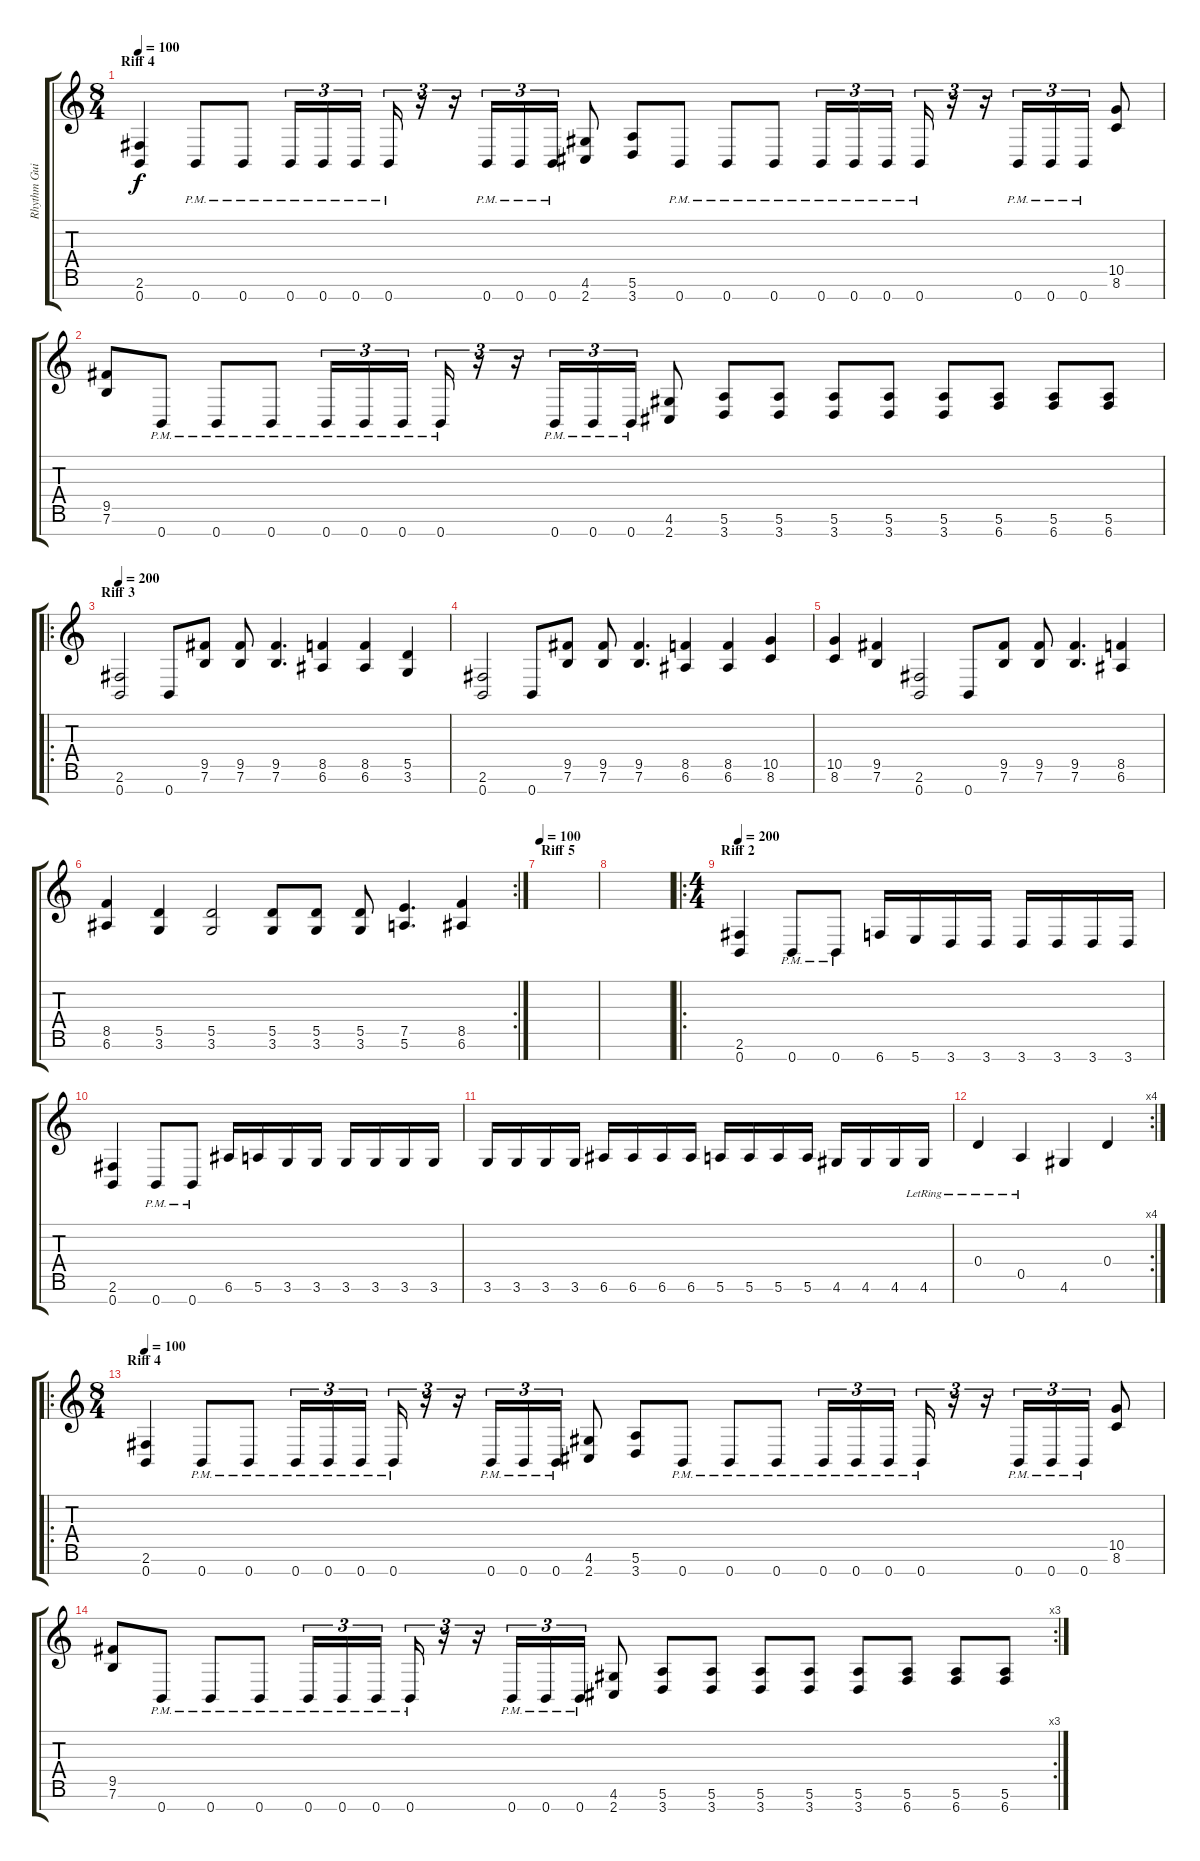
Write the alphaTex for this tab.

\track ("Rhythm Guitar L" "Rhythm Gui") {instrument distortionguitar}
\staff {score tabs}
\tuning (E4 B3 G3 D3 A2 E2 B1) {hide}
\ts (8 4)
\section ("" "Riff 4")
\tempo 100
\clef g2
\ks c
(2.6 0.7).4{dy f} 0.7{pm}.8 0.7{pm}.8 0.7{pm}.16{tu (3 2)} 0.7{pm}.16{tu (3 2)} 0.7{pm}.16{tu (3 2) beam splitsecondary} 0.7{pm}.16{tu (3 2)} r.16{tu (3 2)} r.16{tu (3 2)} 0.7{pm}.16{tu (3 2)} 0.7{pm}.16{tu (3 2)} 0.7{pm}.16{tu (3 2)} (4.6 2.7).8 (5.6 3.7).8 0.7{pm}.8 0.7{pm}.8 0.7{pm}.8 0.7{pm}.16{tu (3 2)} 0.7{pm}.16{tu (3 2)} 0.7{pm}.16{tu (3 2) beam splitsecondary} 0.7{pm}.16{tu (3 2)} r.16{tu (3 2)} r.16{tu (3 2)} 0.7{pm}.16{tu (3 2)} 0.7{pm}.16{tu (3 2)} 0.7{pm}.16{tu (3 2)} (10.5 8.6).8 |
(9.5 7.6).8 0.7{pm}.8 0.7{pm}.8 0.7{pm}.8 0.7{pm}.16{tu (3 2)} 0.7{pm}.16{tu (3 2)} 0.7{pm}.16{tu (3 2) beam splitsecondary} 0.7{pm}.16{tu (3 2)} r.16{tu (3 2)} r.16{tu (3 2)} 0.7{pm}.16{tu (3 2)} 0.7{pm}.16{tu (3 2)} 0.7{pm}.16{tu (3 2)} (4.6 2.7).8 (5.6 3.7).8 (5.6 3.7).8 (5.6 3.7).8 (5.6 3.7).8 (5.6 3.7).8 (5.6 6.7).8 (5.6 6.7).8 (5.6 6.7).8 |
\ro
\section ("" "Riff 3")
\tempo 200
(2.6 0.7).2 0.7.8 (9.5 7.6).8 (9.5 7.6).8 (9.5 7.6).4{d} (8.5 6.6).4 (8.5 6.6).4 (5.5 3.6).4 |
(2.6 0.7).2 0.7.8 (9.5 7.6).8 (9.5 7.6).8 (9.5 7.6).4{d} (8.5 6.6).4 (8.5 6.6).4 (10.5 8.6).4 |
(10.5 8.6).4 (9.5 7.6).4 (2.6 0.7).2 0.7.8 (9.5 7.6).8 (9.5 7.6).8 (9.5 7.6).4{d} (8.5 6.6).4 |
\rc 2
(8.5 6.6).4 (5.5 3.6).4 (5.5 3.6).2 (5.5 3.6).8 (5.5 3.6).8 (5.5 3.6).8 (7.5 5.6).4{d} (8.5 6.6).4 |
\section ("" "Riff 5")
\tempo 100
|
|
\ro
\ts (4 4)
\section ("" "Riff 2")
\tempo 200
(2.6 0.7).4 0.7{pm}.8 0.7{pm}.8 6.7.16 5.7.16 3.7.16 3.7.16 3.7.16 3.7.16 3.7.16 3.7.16 |
(2.6 0.7).4 0.7{pm}.8 0.7{pm}.8 6.6.16 5.6.16 3.6.16 3.6.16 3.6.16 3.6.16 3.6.16 3.6.16 |
3.6.16 3.6.16 3.6.16 3.6.16 6.6.16 6.6.16 6.6.16 6.6.16 5.6.16 5.6.16 5.6.16 5.6.16 4.6.16 4.6.16 4.6.16 4.6{lr}.16 |
\rc 4
0.4{lr}.4 0.5{lr}.4 4.6.4 0.4.4 |
\ro
\ts (8 4)
\section ("" "Riff 4")
\tempo 100
(2.6 0.7).4 0.7{pm}.8 0.7{pm}.8 0.7{pm}.16{tu (3 2)} 0.7{pm}.16{tu (3 2)} 0.7{pm}.16{tu (3 2) beam splitsecondary} 0.7{pm}.16{tu (3 2)} r.16{tu (3 2)} r.16{tu (3 2)} 0.7{pm}.16{tu (3 2)} 0.7{pm}.16{tu (3 2)} 0.7{pm}.16{tu (3 2)} (4.6 2.7).8 (5.6 3.7).8 0.7{pm}.8 0.7{pm}.8 0.7{pm}.8 0.7{pm}.16{tu (3 2)} 0.7{pm}.16{tu (3 2)} 0.7{pm}.16{tu (3 2) beam splitsecondary} 0.7{pm}.16{tu (3 2)} r.16{tu (3 2)} r.16{tu (3 2)} 0.7{pm}.16{tu (3 2)} 0.7{pm}.16{tu (3 2)} 0.7{pm}.16{tu (3 2)} (10.5 8.6).8 |
\rc 3
(9.5 7.6).8 0.7{pm}.8 0.7{pm}.8 0.7{pm}.8 0.7{pm}.16{tu (3 2)} 0.7{pm}.16{tu (3 2)} 0.7{pm}.16{tu (3 2) beam splitsecondary} 0.7{pm}.16{tu (3 2)} r.16{tu (3 2)} r.16{tu (3 2)} 0.7{pm}.16{tu (3 2)} 0.7{pm}.16{tu (3 2)} 0.7{pm}.16{tu (3 2)} (4.6 2.7).8 (5.6 3.7).8 (5.6 3.7).8 (5.6 3.7).8 (5.6 3.7).8 (5.6 3.7).8 (5.6 6.7).8 (5.6 6.7).8 (5.6 6.7).8
